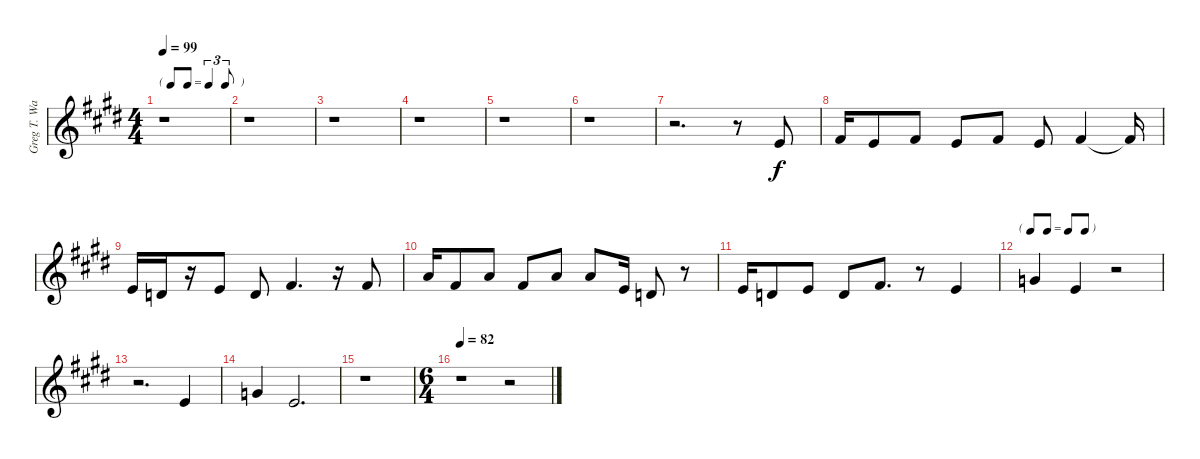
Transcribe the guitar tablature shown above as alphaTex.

\track ("Greg T. Walker Vocal" "Greg T. Wa") {instrument piccolo}
\staff {score}
\tuning (E4 B3 G3 D3 A2 E2) {hide}
\ts (4 4)
\tf triplet8th
\tempo 99
\clef g2
\ks e
r.1{dy f} |
r.1 |
r.1 |
r.1 |
r.1 |
r.1 |
r.2{d} r.8 9.3.8 |
11.3.16 9.3.8 11.3.8 9.3.8 11.3.8 9.3.8 11.3.4 11.3{t}.16 |
9.3.16 7.3.16 r.16 9.3.8 7.3.8 7.2.4{d} r.16 7.2.8 |
10.2.16 7.2.8 10.2.8 7.2.8 10.2.8 10.2.8 9.3.16 7.3.8 r.8 |
9.3.16 7.3.8 9.3.8 7.3.8 7.2.8{d} r.8 9.3.4 |
\tf none
8.2.4 9.3.4 r.2 |
r.2{d} 9.3.4 |
8.2.4 9.3.2{d} |
r.1 |
\ts (6 4)
\tempo 82
r.1 r.2
